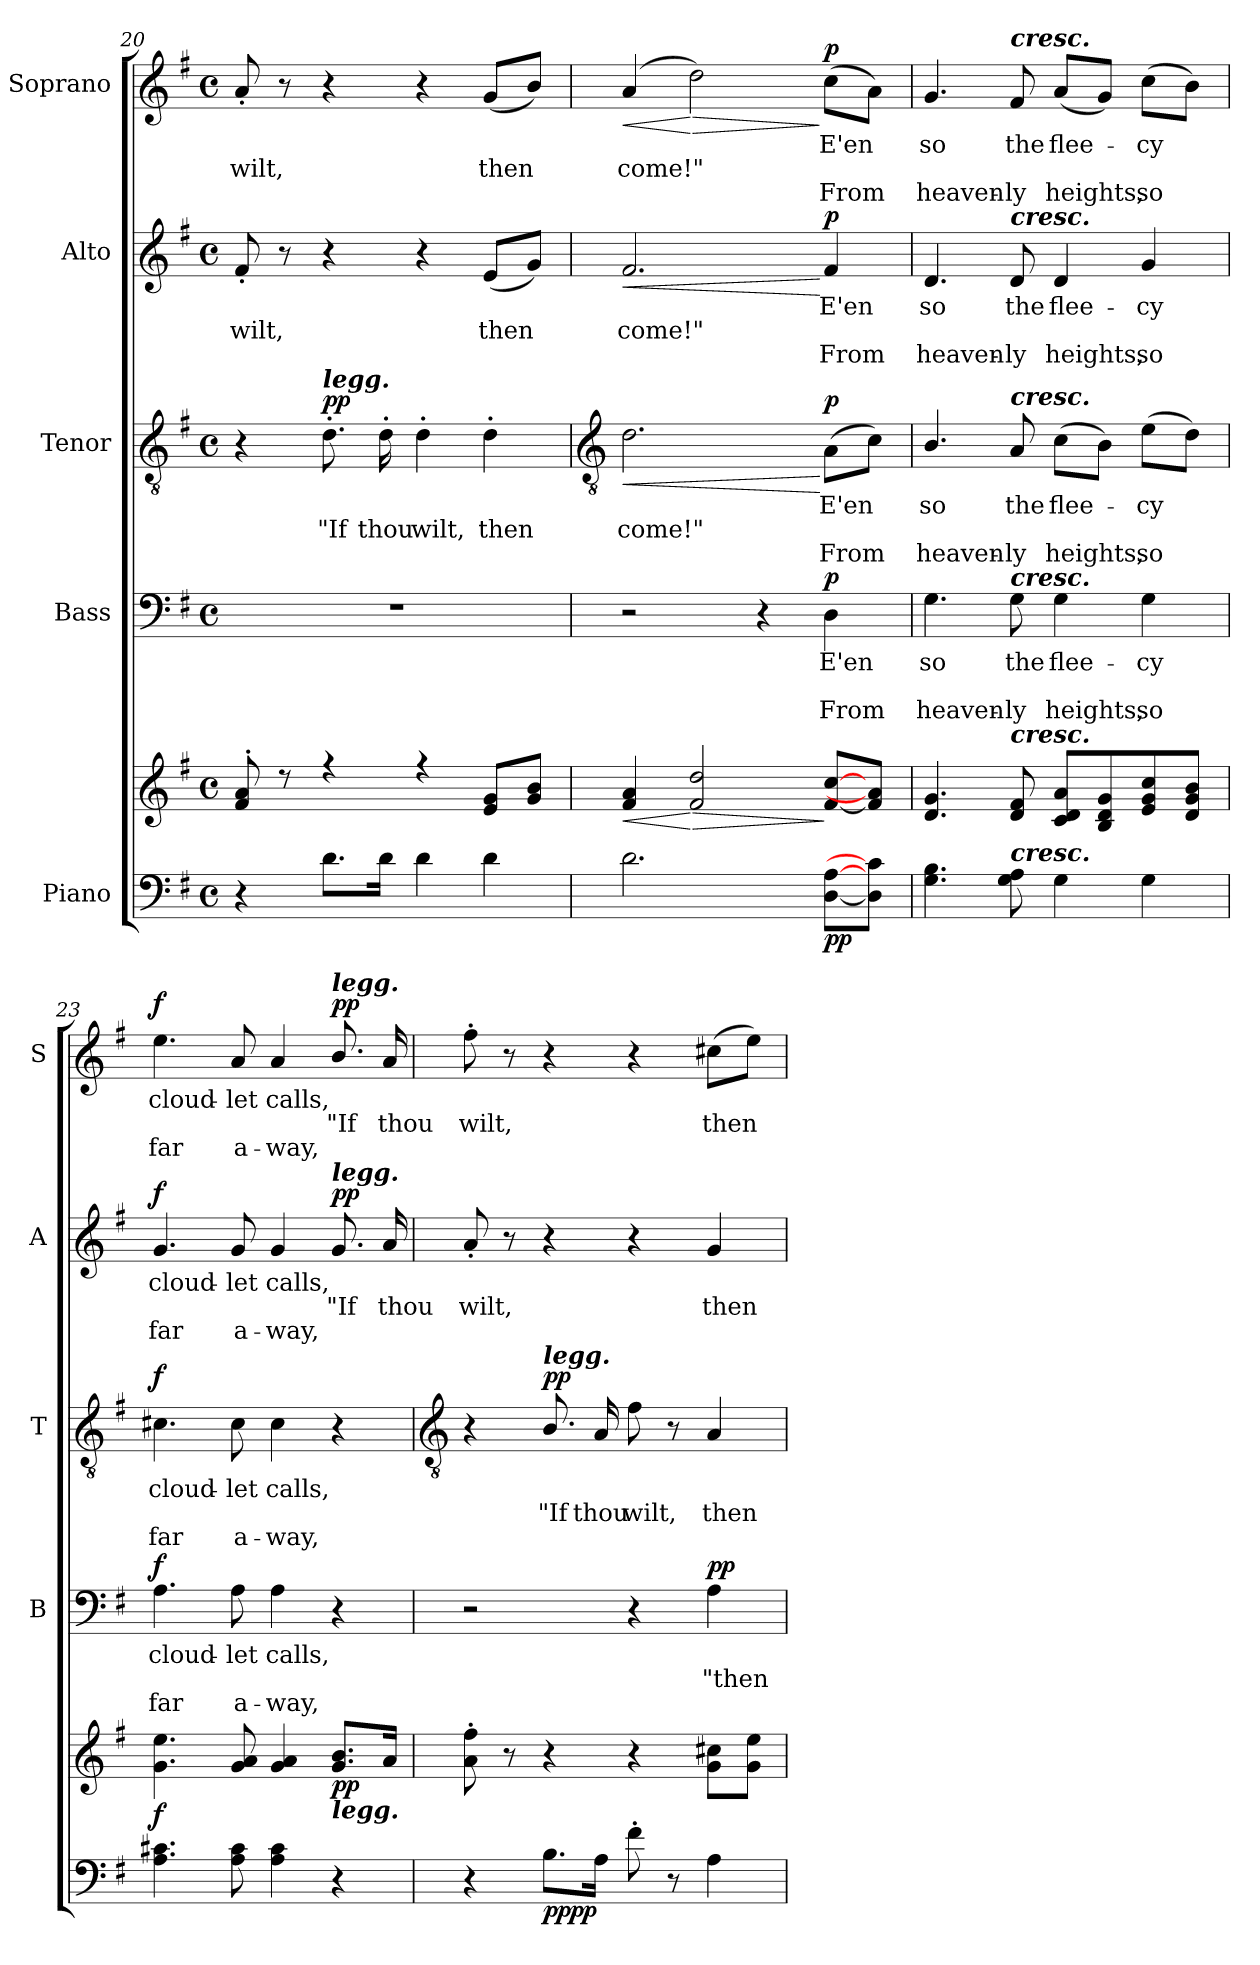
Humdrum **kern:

**kern	**kern	**dynam	**kern	**text	**text	**text	**dynam	**kern	**text	**text	**text	**dynam	**kern	**text	**text	**text	**dynam	**kern	**text	**text	**text	**dynam
*part5	*part5	*part5	*part4	*part4	*part4	*part4	*part4	*part3	*part3	*part3	*part3	*part3	*part2	*part2	*part2	*part2	*part2	*part1	*part1	*part1	*part1	*part1
*staff6	*staff5	*staff5/6	*staff4	*staff4	*staff4	*staff4	*staff4	*staff3	*staff3	*staff3	*staff3	*staff3	*staff2	*staff2	*staff2	*staff2	*staff2	*staff1	*staff1	*staff1	*staff1	*staff1
*I"Piano	*	*	*I"Bass	*	*	*	*	*I"Tenor	*	*	*	*	*I"Alto	*	*	*	*	*I"Soprano	*	*	*	*
*	*	*	*I'B	*	*	*	*	*I'T	*	*	*	*	*I'A	*	*	*	*	*I'S	*	*	*	*
*clefF4	*clefG2	*	*clefF4	*	*	*	*	*clefGv2	*	*	*	*	*clefG2	*	*	*	*	*clefG2	*	*	*	*
*k[f#]	*k[f#]	*	*k[f#]	*	*	*	*	*k[f#]	*	*	*	*	*k[f#]	*	*	*	*	*k[f#]	*	*	*	*
*G:	*G:	*	*G:	*	*	*	*	*G:	*	*	*	*	*G:	*	*	*	*	*G:	*	*	*	*
*M4/4	*M4/4	*	*M4/4	*	*	*	*	*M4/4	*	*	*	*	*M4/4	*	*	*	*	*M4/4	*	*	*	*
*met(c)	*met(c)	*	*met(c)	*	*	*	*	*met(c)	*	*	*	*	*met(c)	*	*	*	*	*met(c)	*	*	*	*
=20	=20	=20	=20	=20	=20	=20	=20	=20	=20	=20	=20	=20	=20	=20	=20	=20	=20	=20	=20	=20	=20	=20
*	*^	*	*	*	*	*	*	*	*	*	*	*	*	*	*	*	*	*	*	*	*	*
!	!	!	!	!	!	!	!	!	!	!	!	!	!	!	!	!LO:LY:b	!	!	!	!	!LO:LY:b	!	!
4r	8f#' 8a'	1ryy	.	1r	.	.	.	.	4r	.	.	.	.	8f#'	.	wilt,	.	.	8a'	.	wilt,	.	.
.	8r	.	.	.	.	.	.	.	.	.	.	.	.	8r	.	.	.	.	8r	.	.	.	.
!	!	!	!	!	!	!	!	!	!LO:TX:a:Bi:t=legg.	!	!	!	!	!	!	!	!	!	!	!	!	!	!
!	!	!	!	!	!	!	!	!	!	!	!LO:LY:b	!	!LO:DY:b	!	!	!	!	!	!	!	!	!	!
8.dL	4r	.	.	.	.	.	.	.	8.d'	.	"If	.	pp	4r	.	.	.	.	4r	.	.	.	.
!	!	!	!	!	!	!	!	!	!	!	!LO:LY:b	!	!	!	!	!	!	!	!	!	!	!	!
16dJ	.	.	.	.	.	.	.	.	16d'	.	thou	.	.	.	.	.	.	.	.	.	.	.	.
!	!	!	!	!	!	!	!	!	!	!	!LO:LY:b	!	!	!	!	!	!	!	!	!	!	!	!
4d	4r	.	.	.	.	.	.	.	4d'	.	wilt,	.	.	4r	.	.	.	.	4r	.	.	.	.
!	!	!	!	!	!	!	!	!	!	!	!LO:LY:b	!	!	!	!	!LO:LY:b	!	!	!	!	!LO:LY:b	!	!
4d	8e 8gL	.	.	.	.	.	.	.	4d'	.	then	.	.	(<8eL	.	then	.	.	(<8gL	.	then	.	.
.	8g 8bJ	.	.	.	.	.	.	.	.	.	.	.	.	8gJ)	.	.	.	.	8bJ)	.	.	.	.
*	*v	*v	*	*	*	*	*	*	*	*	*	*	*	*	*	*	*	*	*	*	*	*	*
!!LO:LB:g=z
=21	=21	=21	=21	=21	=21	=21	=21	=21	=21	=21	=21	=21	=21	=21	=21	=21	=21	=21	=21	=21	=21	=21
*	*	*	*	*	*	*	*	*clefGv2	*	*	*	*	*	*	*	*	*	*	*	*	*	*
!	!	!LO:HP:b	!	!	!	!	!	!	!	!LO:LY:b	!	!LO:HP:b	!	!	!	!	!	!	!	!	!	!
!	!	!	!	!	!	!	!	!	!	!	!	!LO:HP:n=1:b	!	!	!LO:LY:b	!	!LO:HP:b	!	!	!	!	!
!	!	!	!	!	!	!	!	!	!	!	!	!	!	!	!	!	!LO:HP:n=1:b	!	!	!LO:LY:b	!	!LO:HP:b
2.d	4f# 4a	<	2r	.	.	.	.	2.d	.	come!"	.	< >	2.f#	.	come!"	.	< >	(<4a	.	come!"	.	<
!	!	!LO:HP:n=1:b	!	!	!	!	!	!	!	!	!	!	!	!	!	!	!	!	!	!	!	!LO:HP:n=1:b
.	2f# 2dd	[ >	.	.	.	.	.	.	.	.	.	.	.	.	.	.	.	2dd)	.	.	.	[ >
.	.	.	4r	.	.	.	.	.	.	.	.	.	.	.	.	.	.	.	.	.	.	.
!	!	!LO:DY:n=1:b=2	!	!LO:LY:b	!	!LO:LY:b	!	!	!LO:LY:b	!	!LO:LY:b	!	!	!LO:LY:b	!	!LO:LY:b	!	!	!LO:LY:b	!	!LO:LY:b	!
!	!	!LO:DY:n=2:b	!	!	!	!	!LO:DY:b	!	!	!	!	!LO:DY:n=1:b	!	!	!	!	!LO:DY:n=1:b	!	!	!	!	!LO:DY:n=1:b
[8D [8AL	[8f# [8ccL	] p p	4D	E'en	.	From	p	(>8AL	E'en	.	From	[ p	4f#	E'en	.	From	[ p	(>8ccL	E'en	.	From	] p
8D] 8c]J	8f#] 8a]J	.	.	.	.	.	.	8cJ)	.	.	.	]	.	.	.	.	.	8aJ)	.	.	.	.
.	.	.	.	.	.	.	.	.	.	.	.	.	.	.	.	.	]	.	.	.	.	.
=22	=22	=22	=22	=22	=22	=22	=22	=22	=22	=22	=22	=22	=22	=22	=22	=22	=22	=22	=22	=22	=22	=22
!	!	!	!	!LO:LY:b	!	!LO:LY:b	!	!	!LO:LY:b	!	!LO:LY:b	!	!	!LO:LY:b	!	!LO:LY:b	!	!	!LO:LY:b	!	!LO:LY:b	!
4.G 4.B	4.d 4.g	.	4.G	so	.	heaven-	.	4.B/	so	.	heaven-	.	4.d	so	.	heaven-	.	4.g	so	.	heaven-	.
!	!	!	!	!	!	!	!	!	!	!	!	!	!	!	!	!	!	!LO:TX:a:Bi:t=cresc.	!	!	!	!
!	!	!	!	!	!	!	!	!	!	!	!	!	!LO:TX:a:Bi:t=cresc.	!	!	!	!	!	!	!	!	!
!	!	!	!	!	!	!	!	!LO:TX:a:Bi:t=cresc.	!	!	!	!	!	!	!	!	!	!	!	!	!	!
!	!	!	!LO:TX:a:Bi:t=cresc.	!	!	!	!	!	!	!	!	!	!	!	!	!	!	!	!	!	!	!
!	!LO:TX:a:Bi:t=cresc.	!	!	!	!	!	!	!	!	!	!	!	!	!	!	!	!	!	!	!	!	!
!LO:TX:a:Bi:t=cresc.	!	!	!	!	!	!	!	!	!	!	!	!	!	!	!	!	!	!	!	!	!	!
!	!	!	!	!LO:LY:b	!	!LO:LY:b	!	!	!LO:LY:b	!	!LO:LY:b	!	!	!LO:LY:b	!	!LO:LY:b	!	!	!LO:LY:b	!	!LO:LY:b	!
8G 8A	8d 8f#	.	8G	-the	.	ly	.	8A	-the	.	ly	.	8d	-the	.	ly	.	8f#	-the	.	ly	.
!	!	!	!	!LO:LY:b	!	!LO:LY:b	!	!	!LO:LY:b	!	!LO:LY:b	!	!	!LO:LY:b	!	!LO:LY:b	!	!	!LO:LY:b	!	!LO:LY:b	!
4G	8c 8d 8aL	.	4G	flee-	.	-heights,	.	(>8cL	flee-	.	heights,	.	4d	flee-	.	-heights,	.	(<8aL	flee-	.	heights,	.
.	8B 8d 8g	.	.	.	.	.	.	8BJ)	.	.	.	.	.	.	.	.	.	8gJ)	.	.	.	.
!	!	!	!	!LO:LY:b	!	!LO:LY:b	!	!	!LO:LY:b	!	!LO:LY:b	!	!	!LO:LY:b	!	!LO:LY:b	!	!	!LO:LY:b	!	!LO:LY:b	!
4G	8e 8g 8cc	.	4G	cy	.	so	.	(>8eL	cy	.	so	.	4g	cy	.	so	.	(>8ccL	cy	.	so	.
.	8d 8g 8bJ	.	.	.	.	.	.	8dJ)	.	.	.	.	.	.	.	.	.	8bJ)	.	.	.	.
=23	=23	=23	=23	=23	=23	=23	=23	=23	=23	=23	=23	=23	=23	=23	=23	=23	=23	=23	=23	=23	=23	=23
!	!	!LO:DY:b	!	!LO:LY:b	!	!LO:LY:b	!LO:DY:b	!	!LO:LY:b	!	!LO:LY:b	!LO:DY:b	!	!LO:LY:b	!	!LO:LY:b	!LO:DY:b	!	!LO:LY:b	!	!LO:LY:b	!LO:DY:b
4.A 4.c#X	4.g 4.ee	f	4.A	cloud-	.	-far	f	4.c#X	cloud-	.	-far	f	4.g	cloud-	.	-far	f	4.ee	cloud-	.	-far	f
!	!	!	!	!LO:LY:b	!	!LO:LY:b	!	!	!LO:LY:b	!	!LO:LY:b	!	!	!LO:LY:b	!	!LO:LY:b	!	!	!LO:LY:b	!	!LO:LY:b	!
8A 8c#	8g 8a	.	8A	let	.	a-	.	8c#	let	.	a-	.	8g	let	.	a-	.	8a	let	.	a-	.
!	!	!	!	!LO:LY:b	!	!LO:LY:b	!	!	!LO:LY:b	!	!LO:LY:b	!	!	!LO:LY:b	!	!LO:LY:b	!	!	!LO:LY:b	!	!LO:LY:b	!
4A 4c#	4g 4a	.	4A	-calls,	.	way,	.	4c#	-calls,	.	way,	.	4g	-calls,	.	way,	.	4a	-calls,	.	way,	.
!	!	!	!	!	!	!	!	!	!	!	!	!	!	!	!	!	!	!LO:TX:a:Bi:t=legg.	!	!	!	!
!	!	!	!	!	!	!	!	!	!	!	!	!	!LO:TX:a:Bi:t=legg.	!	!	!	!	!	!	!	!	!
!	!LO:TX:b:Bi:t=legg.	!	!	!	!	!	!	!	!	!	!	!	!	!	!	!	!	!	!	!	!	!
!	!	!LO:DY:b	!	!	!	!	!	!	!	!	!	!	!	!	!LO:LY:b	!	!LO:DY:b	!	!	!LO:LY:b	!	!LO:DY:b
4r	8.g/ 8.b/L	pp	4r	.	.	.	.	4r	.	.	.	.	8.g	.	"If	.	pp	8.b/	.	"If	.	pp
!	!	!	!	!	!	!	!	!	!	!	!	!	!	!	!LO:LY:b	!	!	!	!	!LO:LY:b	!	!
.	16aJ	.	.	.	.	.	.	.	.	.	.	.	16a	.	thou	.	.	16a	.	thou	.	.
!!LO:LB:g=z
=24	=24	=24	=24	=24	=24	=24	=24	=24	=24	=24	=24	=24	=24	=24	=24	=24	=24	=24	=24	=24	=24	=24
*	*	*	*	*	*	*	*	*clefGv2	*	*	*	*	*	*	*	*	*	*	*	*	*	*
!	!	!	!	!	!	!	!	!	!	!	!	!	!	!	!LO:LY:b	!	!	!	!	!LO:LY:b	!	!
4r	8a' 8ff#'	.	2r	.	.	.	.	4r	.	.	.	.	8a'	.	wilt,	.	.	8ff#'	.	wilt,	.	.
.	8r	.	.	.	.	.	.	.	.	.	.	.	8r	.	.	.	.	8r	.	.	.	.
!	!	!	!	!	!	!	!	!LO:TX:a:Bi:t=legg.	!	!	!	!	!	!	!	!	!	!	!	!	!	!
!	!	!LO:DY:b=2	!	!	!	!	!	!	!	!LO:LY:b	!	!	!	!	!	!	!	!	!	!	!	!
!	!	!LO:DY:n=1:b=2	!	!	!	!	!	!	!	!	!	!LO:DY:b	!	!	!	!	!	!	!	!	!	!
8.BL	4r	pp pp	.	.	.	.	.	8.B/	.	"If	.	pp	4r	.	.	.	.	4r	.	.	.	.
!	!	!	!	!	!	!	!	!	!	!LO:LY:b	!	!	!	!	!	!	!	!	!	!	!	!
16AJ	.	.	.	.	.	.	.	16A	.	thou	.	.	.	.	.	.	.	.	.	.	.	.
!	!	!	!	!	!	!	!	!	!	!LO:LY:b	!	!	!	!	!	!	!	!	!	!	!	!
8f#'	4r	.	4r	.	.	.	.	8f#	.	wilt,	.	.	4r	.	.	.	.	4r	.	.	.	.
8r	.	.	.	.	.	.	.	8r	.	.	.	.	.	.	.	.	.	.	.	.	.	.
!	!	!	!	!	!LO:LY:b	!	!LO:DY:b	!	!	!LO:LY:b	!	!	!	!	!LO:LY:b	!	!	!	!	!LO:LY:b	!	!
4A	8g 8cc#XL	.	4A	.	"then	.	pp	4A	.	then	.	.	4g	.	then	.	.	(>8cc#XL	.	then	.	.
.	8g 8eeJ	.	.	.	.	.	.	.	.	.	.	.	.	.	.	.	.	8eeJ)	.	.	.	.
=	=	=	=	=	=	=	=	=	=	=	=	=	=	=	=	=	=	=	=	=	=	=
*-	*-	*-	*-	*-	*-	*-	*-	*-	*-	*-	*-	*-	*-	*-	*-	*-	*-	*-	*-	*-	*-	*-
